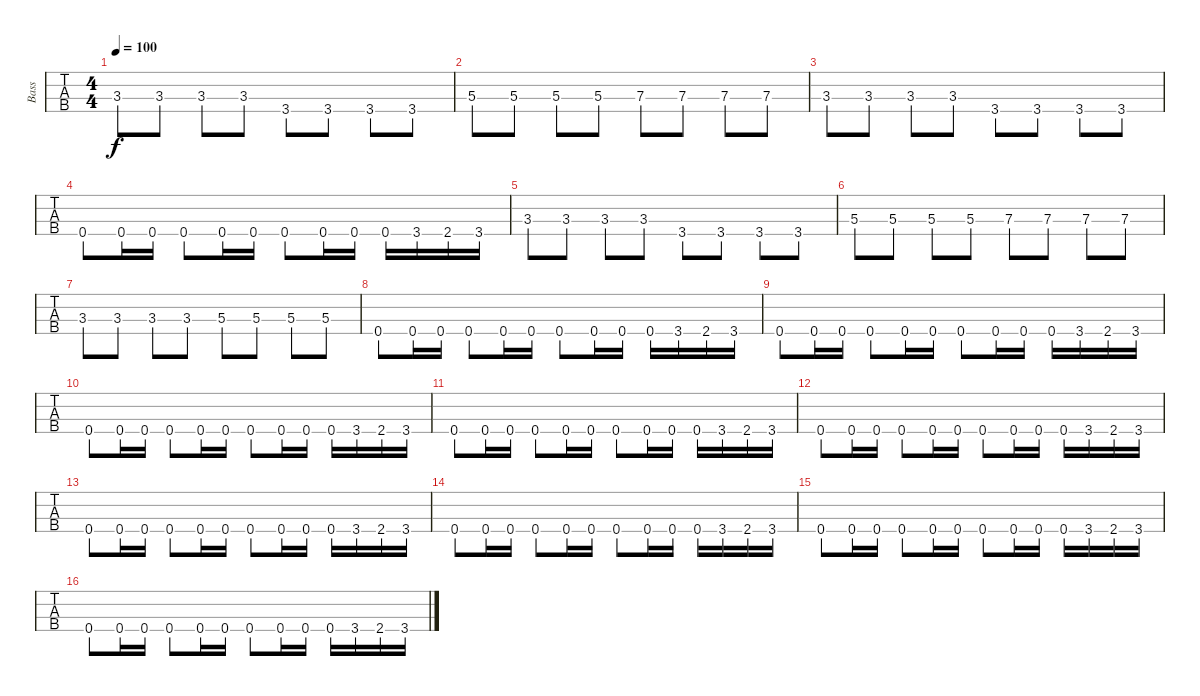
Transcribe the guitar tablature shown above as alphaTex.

\track ("Bass" "Bass") {instrument electricbassfinger}
\staff {tabs}
\tuning (G2 D2 A1 E1) {hide}
\ts (4 4)
\tempo 100
\clef f4
\ks c
3.3.8{dy f} 3.3.8 3.3.8 3.3.8 3.4.8 3.4.8 3.4.8 3.4.8 |
5.3.8 5.3.8 5.3.8 5.3.8 7.3.8 7.3.8 7.3.8 7.3.8 |
3.3.8 3.3.8 3.3.8 3.3.8 3.4.8 3.4.8 3.4.8 3.4.8 |
0.4.8 0.4.16 0.4.16 0.4.8 0.4.16 0.4.16 0.4.8 0.4.16 0.4.16 0.4.16 3.4.16 2.4.16 3.4.16 |
3.3.8 3.3.8 3.3.8 3.3.8 3.4.8 3.4.8 3.4.8 3.4.8 |
5.3.8 5.3.8 5.3.8 5.3.8 7.3.8 7.3.8 7.3.8 7.3.8 |
3.3.8 3.3.8 3.3.8 3.3.8 5.3.8 5.3.8 5.3.8 5.3.8 |
0.4.8 0.4.16 0.4.16 0.4.8 0.4.16 0.4.16 0.4.8 0.4.16 0.4.16 0.4.16 3.4.16 2.4.16 3.4.16 |
0.4.8 0.4.16 0.4.16 0.4.8 0.4.16 0.4.16 0.4.8 0.4.16 0.4.16 0.4.16 3.4.16 2.4.16 3.4.16 |
0.4.8 0.4.16 0.4.16 0.4.8 0.4.16 0.4.16 0.4.8 0.4.16 0.4.16 0.4.16 3.4.16 2.4.16 3.4.16 |
0.4.8 0.4.16 0.4.16 0.4.8 0.4.16 0.4.16 0.4.8 0.4.16 0.4.16 0.4.16 3.4.16 2.4.16 3.4.16 |
0.4.8 0.4.16 0.4.16 0.4.8 0.4.16 0.4.16 0.4.8 0.4.16 0.4.16 0.4.16 3.4.16 2.4.16 3.4.16 |
0.4.8 0.4.16 0.4.16 0.4.8 0.4.16 0.4.16 0.4.8 0.4.16 0.4.16 0.4.16 3.4.16 2.4.16 3.4.16 |
0.4.8 0.4.16 0.4.16 0.4.8 0.4.16 0.4.16 0.4.8 0.4.16 0.4.16 0.4.16 3.4.16 2.4.16 3.4.16 |
0.4.8 0.4.16 0.4.16 0.4.8 0.4.16 0.4.16 0.4.8 0.4.16 0.4.16 0.4.16 3.4.16 2.4.16 3.4.16 |
0.4.8 0.4.16 0.4.16 0.4.8 0.4.16 0.4.16 0.4.8 0.4.16 0.4.16 0.4.16 3.4.16 2.4.16 3.4.16
